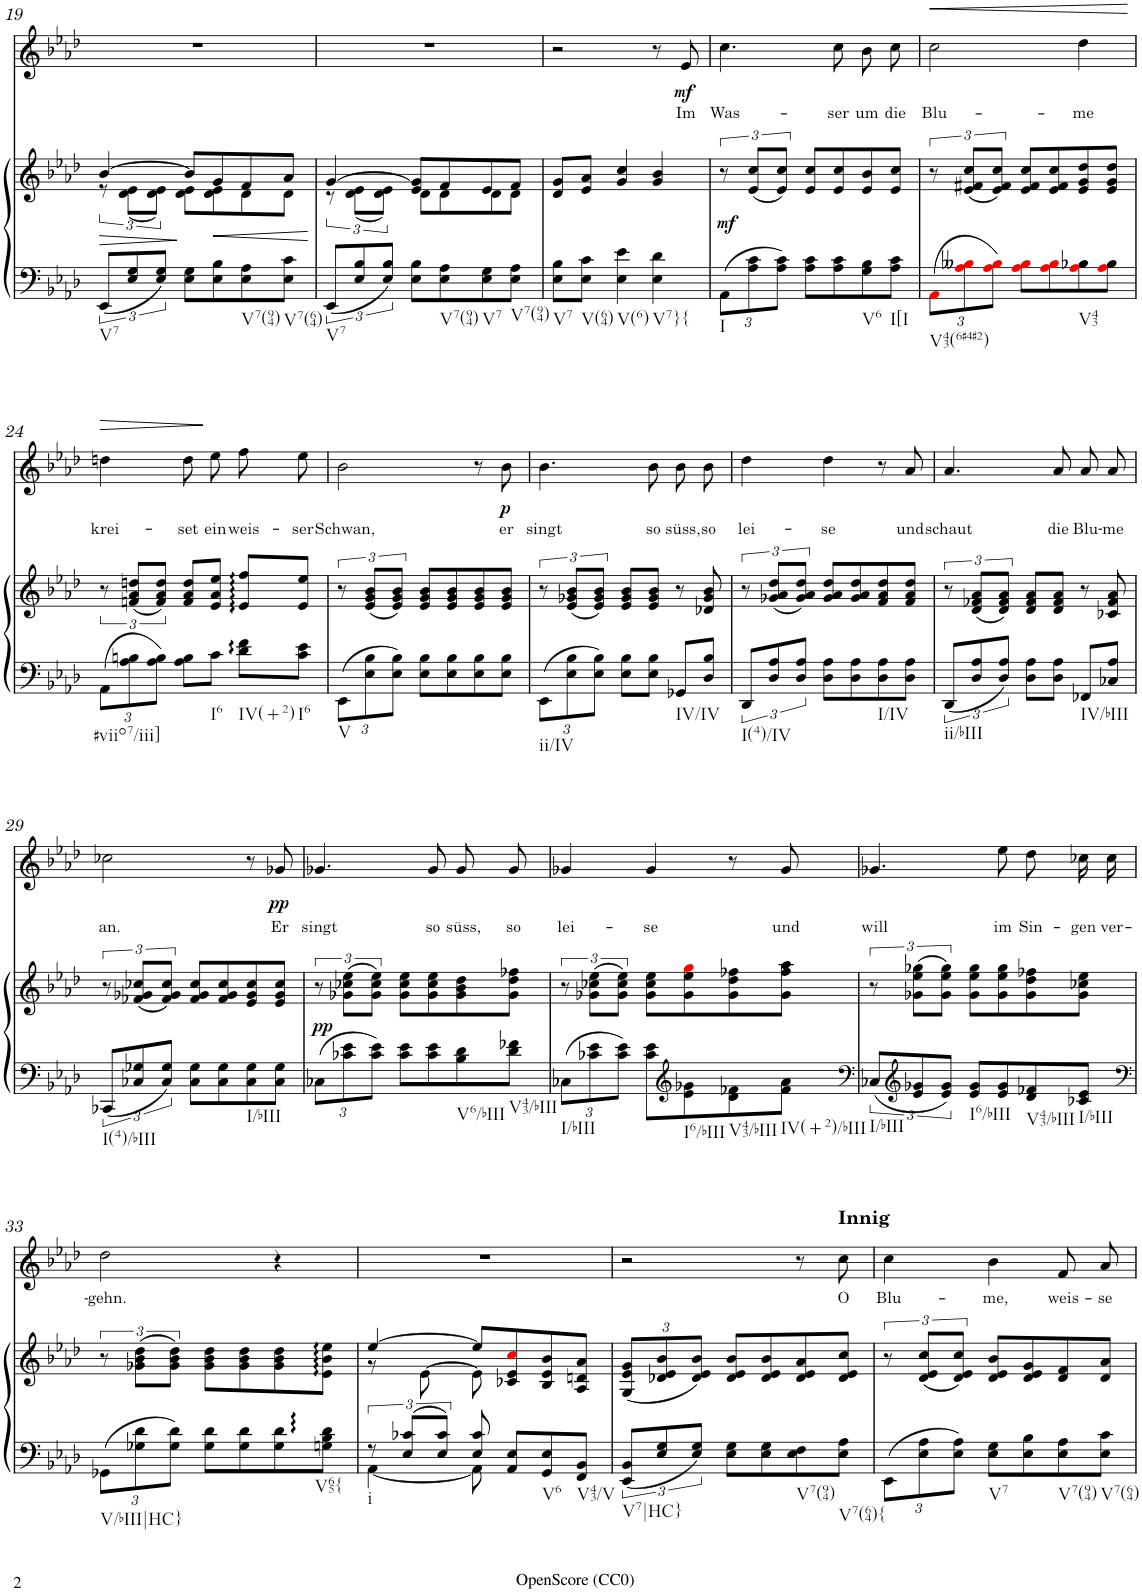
**kern	**kern	**dynam	**kern	**text	**dynam
*part2	*part2	*part2	*part1	*part1	*part1
*staff3	*staff2	*staff2/3	*staff1	*staff1	*staff1
*I"Piano	*	*	*I"Voice	*	*
*I'Pno	*	*	*	*	*
!!LO:PB:g=z
*clefF4	*clefG2	*	*clefG2	*	*
*k[b-e-a-d-]	*k[b-e-a-d-]	*	*k[b-e-a-d-]	*	*
*M3/4	*M3/4	*	*M3/4	*	*
=19	=19	=19	=19	=19	=19
!LO:TX:b:t=V7	!	!	!	!	!
!	!	!LO:HP:b	!	!	!
*	*^	*	*	*	*
12EE-/L	[4b-/	12r	>	2.r	.	.
12E-/ 12G/	.	(12d-\ 12e-\L	.	.	.	.
12E-/ 12G/J	.	12d-\ 12e-\J)	.	.	.	.
8E-\ 8G\L	8b-/L]	8d-\ 8e-\L	]	.	.	.
!	!	!	!LO:HP:b	!	!	!
8E-\ 8B-\	8g/	8d-\ 8e-\	<	.	.	.
!LO:TX:b:t=V7(94)	!	!	!	!	!	!
8E-\ 8A-\	8f/	8d-\	.	.	.	.
!LO:TX:b:t=V7(64)	!	!	!	!	!	!
8E-\ 8c\J	8a-/J	8d-\J	.	.	.	.
*	*v	*v	*	*	*	*
.	.	[	.	.	.
=20	=20	=20	=20	=20	=20
*	*^	*	*	*	*
!LO:TX:b:t=V7	!	!	!	!	!	!
12EE-/L	[4g/	12r	.	2.r	.	.
12E-/ 12B-/	.	(12d-\ 12e-\L	.	.	.	.
12E-/ 12B-/J	.	12d-\ 12e-\J)	.	.	.	.
8E-\ 8B-\L	8e-/ 8g/]L	8d-\L	.	.	.	.
!LO:TX:b:t=V7(94)	!	!	!	!	!	!
8E-\ 8A-\	8f/	8d-\	.	.	.	.
!LO:TX:b:t=V7	!	!	!	!	!	!
8E-\ 8G\	8e-/	8d-\	.	.	.	.
!LO:TX:b:t=V7(94)	!	!	!	!	!	!
8E-\ 8A-\J	8f/J	8d-\J	.	.	.	.
=21	=21	=21	=21	=21	=21	=21
!LO:TX:b:t=V7	!	!	!	!	!	!
*	*v	*v	*	*	*	*
8E-\ 8B-\L	8d-/ 8g/L	.	2r	.	.
!LO:TX:b:t=V(64)	!	!	!	!	!
8E-\ 8c\J	8e-/ 8a-/J	.	.	.	.
!LO:TX:b:t=V(6)	!	!	!	!	!
4E-\ 4e-\	4g/ 4cc/	.	.	.	.
!LO:TX:b:t=V7}{	!	!	!	!	!
4E-\ 4d-\	4g/ 4b-/	.	8r	.	.
!	!	!	!	!LO:LY:b	!LO:DY:b
.	.	.	8e-/	Im	mf
=22	=22	=22	=22	=22	=22
*Xbrackettup	*	*	*	*	*
!LO:TX:b:t=I	!	!	!	!	!
!	!	!LO:DY:b	!	!LO:LY:b	!
12AA-\L	12r	mf	4.cc\	Was-	.
12A-\ 12c\	(12e-/ 12cc/L	.	.	.	.
12A-\ 12c\J	12e-/ 12cc/J)	.	.	.	.
8A-\ 8c\L	8e-/ 8cc/L	.	.	.	.
!	!	!	!	!LO:LY:b	!
8A-\ 8c\	8e-/ 8cc/	.	8cc\	-ser	.
!LO:TX:b:t=V6	!	!	!	!	!
!	!	!	!	!LO:LY:b	!
8G\ 8B-\	8e-/ 8b-/	.	8b-\L	um	.
!LO:TX:b:t=I[I	!	!	!	!	!
!	!	!	!	!LO:LY:b	!
8A-\ 8c\J	8e-/ 8cc/J	.	8cc\J	die	.
=23	=23	=23	=23	=23	=23
!LO:TX:b:t=V43(6#4#2)	!	!	!	!	!
!	!	!	!	!LO:LY:b	!LO:HP:b
12AA-i\L	12r	.	2cc\	Blu-	<
12A-i\ 12B--Xi\	(12e-/ 12f#X/ 12cc/L	.	.	.	.
12A-i\ 12B--i\J	12e-/ 12f#/ 12cc/J)	.	.	.	.
8A-i\ 8B--i\L	8e-/ 8f#/ 8cc/L	.	.	.	.
8A-i\ 8B--i\	8e-/ 8f#/ 8cc/	.	.	.	.
!LO:TX:b:t=V43	!	!	!	!	!
!	!	!	!	!LO:LY:b	!
8A-i\ 8B-X\	8e-/ 8g/ 8dd-/	.	4dd-\	-me	.
8A-i\ 8B-\J	8e-/ 8g/ 8dd-/J	.	.	.	.
.	.	.	.	.	[
!!LO:LB:g=z
=24	=24	=24	=24	=24	=24
!LO:TX:b:t=#viio7/iii]	!	!	!	!	!
!	!	!	!	!LO:LY:b	!LO:HP:b
12AA-\L	12r	.	4ddn\	krei-	>
12A-\ 12Bn\	(12fn/ 12a-/ 12ddn/L	.	.	.	.
12A-\ 12B\J	12f/ 12a-/ 12dd/J)	.	.	.	.
!	!	!	!	!LO:LY:b	!
8A-\ 8B\L	8f/ 8a-/ 8dd/L	.	8dd\L	-set	.
!LO:TX:b:t=I6	!	!	!	!	!
!	!	!	!	!LO:LY:b	!
8c\J	8e-/ 8a-/ 8ee-/J	.	8ee-\J	ein	]
!LO:TX:b:t=IV(+2)	!	!	!	!	!
!	!	!	!	!LO:LY:b	!
8d-\ 8f\L	8e-/ 8ff/L	.	8ff\L	weis-	.
!LO:TX:b:t=I6	!	!	!	!	!
!	!	!	!	!LO:LY:b	!
8c\ 8e-\J	8e-/ 8ee-/J	.	8ee-\J	-ser	.
=25	=25	=25	=25	=25	=25
!LO:TX:b:t=V	!	!	!	!	!
!	!	!	!	!LO:LY:b	!
12EE-\L	12r	.	2b-\	Schwan,	.
12E-\ 12B-\	(12e-/ 12g/ 12b-/L	.	.	.	.
12E-\ 12B-\J	12e-/ 12g/ 12b-/J)	.	.	.	.
8E-\ 8B-\L	8e-/ 8g/ 8b-/L	.	.	.	.
8E-\ 8B-\	8e-/ 8g/ 8b-/	.	.	.	.
8E-\ 8B-\	8e-/ 8g/ 8b-/	.	8r	.	.
!	!	!	!	!LO:LY:b	!LO:DY:b
8E-\ 8B-\J	8e-/ 8g/ 8b-/J	.	8b-\	er	p
=26	=26	=26	=26	=26	=26
!LO:TX:b:t=ii/IV	!	!	!	!	!
!	!	!	!	!LO:LY:b	!
12EE-\L	12r	.	4.b-\	singt	.
12E-\ 12B-\	(12e-/ 12g-X/ 12b-/L	.	.	.	.
12E-\ 12B-\J	12e-/ 12g-/ 12b-/J)	.	.	.	.
8E-\ 8B-\L	8e-/ 8g-/ 8b-/L	.	.	.	.
!	!	!	!	!LO:LY:b	!
8E-\ 8B-\J	8e-/ 8g-/ 8b-/J	.	8b-\	so	.
!LO:TX:b:t=IV/IV	!	!	!	!	!
!	!	!	!	!LO:LY:b	!
8GG-X/L	8r	.	8b-\L	süss,	.
!	!	!	!	!LO:LY:b	!
8D-/ 8B-/J	8d-X/ 8g-/ 8b-/	.	8b-\J	so	.
=27	=27	=27	=27	=27	=27
*brackettup	*	*	*	*	*
!LO:TX:b:t=I(4)/IV	!	!	!	!	!
!	!	!	!	!LO:LY:b	!
12DD-/L	12r	.	4dd-\	lei-	.
12D-/ 12A-/	(12g-X/ 12a-/ 12dd-/L	.	.	.	.
12D-/ 12A-/J	12g-/ 12a-/ 12dd-/J)	.	.	.	.
!	!	!	!	!LO:LY:b	!
8D-\ 8A-\L	8g-/ 8a-/ 8dd-/L	.	4dd-\	-se	.
8D-\ 8A-\	8g-/ 8a-/ 8dd-/	.	.	.	.
!LO:TX:b:t=I/IV	!	!	!	!	!
8D-\ 8A-\	8f/ 8a-/ 8dd-/	.	8r	.	.
!	!	!	!	!LO:LY:b	!
8D-\ 8A-\J	8f/ 8a-/ 8dd-/J	.	8a-/	und	.
=28	=28	=28	=28	=28	=28
!LO:TX:b:t=ii/bIII	!	!	!	!	!
!	!	!	!	!LO:LY:b	!
12DD-/L	12r	.	4.a-/	schaut	.
12D-/ 12A-/	(12d-/ 12f-X/ 12a-/L	.	.	.	.
12D-/ 12A-/J	12d-/ 12f-/ 12a-/J)	.	.	.	.
8D-\ 8A-\L	8d-/ 8f-/ 8a-/L	.	.	.	.
!	!	!	!	!LO:LY:b	!
8D-\ 8A-\J	8d-/ 8f-/ 8a-/J	.	8a-/	die	.
!LO:TX:b:t=IV/bIII	!	!	!	!	!
!	!	!	!	!LO:LY:b	!
8FF-X/L	8r	.	8a-/L	Blu-	.
!	!	!	!	!LO:LY:b	!
8C-X/ 8A-/J	8c-X/ 8f-/ 8a-/	.	8a-/J	-me	.
!!LO:LB:g=z
=29	=29	=29	=29	=29	=29
!LO:TX:b:t=I(4)/bIII	!	!	!	!	!
!	!	!	!	!LO:LY:b	!
12CC-X/L	12r	.	2cc-X\	an.	.
12C-X/ 12G-X/	(12f-X/ 12g-X/ 12cc-X/L	.	.	.	.
12C-/ 12G-/J	12f-/ 12g-/ 12cc-/J)	.	.	.	.
8C-\ 8G-\L	8f-/ 8g-/ 8cc-/L	.	.	.	.
8C-\ 8G-\	8f-/ 8g-/ 8cc-/	.	.	.	.
!LO:TX:b:t=I/bIII	!	!	!	!	!
8C-\ 8G-\	8e-/ 8g-/ 8cc-/	.	8r	.	.
!	!	!	!	!LO:LY:b	!LO:DY:b
8C-\ 8G-\J	8e-/ 8g-/ 8cc-/J	.	8g-X/	Er	pp
=30	=30	=30	=30	=30	=30
*Xbrackettup	*	*	*	*	*
!	!	!LO:DY:b	!	!LO:LY:b	!
12C-X\L	12r	pp	4.g-X/	singt	.
12c-X\ 12e-\	(12g-X\ 12cc-X\ 12ee-\L	.	.	.	.
12c-\ 12e-\J	12g-\ 12cc-\ 12ee-\J)	.	.	.	.
8c-\ 8e-\L	8g-\ 8cc-\ 8ee-\L	.	.	.	.
!	!	!	!	!LO:LY:b	!
8c-\ 8e-\	8g-\ 8cc-\ 8ee-\	.	8g-/	so	.
!LO:TX:b:t=V6/bIII	!	!	!	!	!
!	!	!	!	!LO:LY:b	!
8B-\ 8d-\	8g-\ 8b-\ 8dd-\	.	8g-/L	süss,	.
!LO:TX:b:t=V43/bIII	!	!	!	!	!
!	!	!	!	!LO:LY:b	!
8d-\ 8f-X\J	8g-\ 8dd-\ 8ff-X\J	.	8g-/J	so	.
=31	=31	=31	=31	=31	=31
!LO:TX:b:t=I/bIII	!	!	!	!	!
!	!	!	!	!LO:LY:b	!
12C-X\L	12r	.	4g-X/	lei-	.
12c-X\ 12e-\	(12g-X\ 12cc-X\ 12ee-\L	.	.	.	.
12c-\ 12e-\J	12g-\ 12cc-\ 12ee-\J)	.	.	.	.
!	!	!	!	!LO:LY:b	!
8c-\ 8e-\L	8g-\ 8cc-\ 8ee-\L	.	4g-/	-se	.
*clefG2	*	*	*	*	*
!LO:TX:b:t=I6/bIII	!	!	!	!	!
8e-\ 8g-X\	8g-\ 8ee-\ 8ggi\	.	.	.	.
!LO:TX:b:t=V43/bIII	!	!	!	!	!
8d-\ 8f-X\	8g-\ 8dd-\ 8ff-X\	.	8r	.	.
!LO:TX:b:t=IV(+2)/bIII	!	!	!	!	!
!	!	!	!	!LO:LY:b	!
8f-\ 8a-\J	8g-\ 8ff-\ 8aa-\J	.	8g-/	und	.
=32	=32	=32	=32	=32	=32
*clefF4	*	*	*	*	*
*brackettup	*	*	*	*	*
!LO:TX:b:t=I/bIII	!	!	!	!	!
!	!	!	!	!LO:LY:b	!
12C-X/L	12r	.	4.g-X/	will	.
*clefG2	*	*	*	*	*
12e-/ 12g-X/	(12g-X\ 12ee-\ 12gg-X\L	.	.	.	.
12e-/ 12g-/J	12g-\ 12ee-\ 12gg-\J)	.	.	.	.
!LO:TX:b:t=I6/bIII	!	!	!	!	!
8e-/ 8g-/L	8g-\ 8ee-\ 8gg-\L	.	.	.	.
!	!	!	!	!LO:LY:b	!
8e-/ 8g-/	8g-\ 8ee-\ 8gg-\	.	8ee-\	im	.
!LO:TX:b:t=V43/bIII	!	!	!	!	!
!	!	!	!	!LO:LY:b	!
8d-/ 8f-X/	8g-\ 8dd-\ 8ff-X\	.	8dd-\L	Sin-	.
!LO:TX:b:t=I/bIII	!	!	!	!	!
!	!	!	!	!LO:LY:b	!
8c-X/ 8e-/J	8g-\ 8cc-X\ 8ee-\J	.	16cc-X\L	-gen	.
!	!	!	!	!LO:LY:b	!
.	.	.	16cc-\JJ	ver-	.
!!LO:LB:g=z
=33	=33	=33	=33	=33	=33
*clefF4	*	*	*	*	*
*Xbrackettup	*	*	*	*	*
!LO:TX:b:t=V/bIII|HC}	!	!	!	!	!
!	!	!	!	!LO:LY:b	!
12GG-X\L	12r	.	2dd-\	-gehn.	.
12G-X\ 12d-\	(12g-X\ 12b-\ 12dd-\L	.	.	.	.
12G-\ 12d-\J	12g-\ 12b-\ 12dd-\J)	.	.	.	.
8G-\ 8d-\L	8g-\ 8b-\ 8dd-\L	.	.	.	.
8G-\ 8d-\	8g-\ 8b-\ 8dd-\	.	.	.	.
8G-\ 8d-\	8g-\ 8b-\ 8dd-\	.	4r	.	.
!LO:TX:b:t=V65{	!	!	!	!	!
8Gn\ 8B-\ 8d-\J	8e-\ 8b-\ 8ee-\J	.	.	.	.
=34	=34	=34	=34	=34	=34
*brackettup	*	*	*	*	*
*^	*^	*	*	*	*
!LO:TX:b:t=i	!	!	!	!	!	!	!
12r	[4AA-\	[4ee-/	8r	.	2.r	.	.
12E-/ 12c-X/L	.	.	.	.	.	.	.
.	.	.	[>8e-\	.	.	.	.
12E-/ 12c-/J	.	.	.	.	.	.	.
8E-/ 8c-/	8AA-\]	8ee-/L]	8e-\]	.	.	.	.
8AA-/ 8E-/L	4.ryy	8c-X/ 8e-/ 8cci/	4.ryy	.	.	.	.
!LO:TX:b:t=V6	!	!	!	!	!	!	!
8GG/ 8E-/	.	8B-/ 8e-/ 8b-/	.	.	.	.	.
!LO:TX:b:t=V43/V	!	!	!	!	!	!	!
8FF/ 8BB-/J	.	8A-/ 8dn/ 8a-/J	.	.	.	.	.
*v	*v	*	*	*	*	*	*
*	*v	*v	*	*	*	*
=35	=35	=35	=35	=35	=35
*	*Xbrackettup	*	*	*	*
!LO:TX:b:t=V7|HC}	!	!	!	!	!
12EE-/ 12BB-/L	(12G/ 12e-/ 12g/L	.	2r	.	.
12E-/ 12G/	12d-X/ 12e-/ 12b-/	.	.	.	.
12E-/ 12G/J	12d-/ 12e-/ 12b-/J)	.	.	.	.
8E-\ 8G\L	8d-/ 8e-/ 8b-/L	.	.	.	.
8E-\ 8G\	8d-/ 8e-/ 8b-/	.	.	.	.
!LO:TX:b:t=V7(94)	!	!	!	!	!
8E-\ 8F\	8d-/ 8e-/ 8a-/	.	8r	.	.
!	!	!	!LO:TX:a:B:t=Innig	!	!
!LO:TX:b:t=V7(64){	!	!	!	!	!
!	!	!	!	!LO:LY:b	!
8E-\ 8A-\J	8d-/ 8e-/ 8cc/J	.	8cc\	O	.
=36	=36	=36	=36	=36	=36
*Xbrackettup	*brackettup	*	*	*	*
!	!	!	!	!LO:LY:b	!
12EE-\L	12r	.	4cc\	Blu-	.
12E-\ 12A-\	(12d-/ 12e-/ 12cc/L	.	.	.	.
12E-\ 12A-\J	12d-/ 12e-/ 12cc/J)	.	.	.	.
!LO:TX:b:t=V7	!	!	!	!	!
!	!	!	!	!LO:LY:b	!
8E-\ 8G\L	8d-/ 8e-/ 8b-/L	.	4b-\	-me,	.
8E-\ 8B-\	8d-/ 8e-/ 8g/	.	.	.	.
!LO:TX:b:t=V7(94)	!	!	!	!	!
!	!	!	!	!LO:LY:b	!
8E-\ 8A-\	8d-/ 8f/	.	8f/L	weis-	.
!LO:TX:b:t=V7(64)	!	!	!	!	!
!	!	!	!	!LO:LY:b	!
8E-\ 8c\J	8d-/ 8a-/J	.	8a-/J	-se	.
=	=	=	=	=	=
*-	*-	*-	*-	*-	*-
